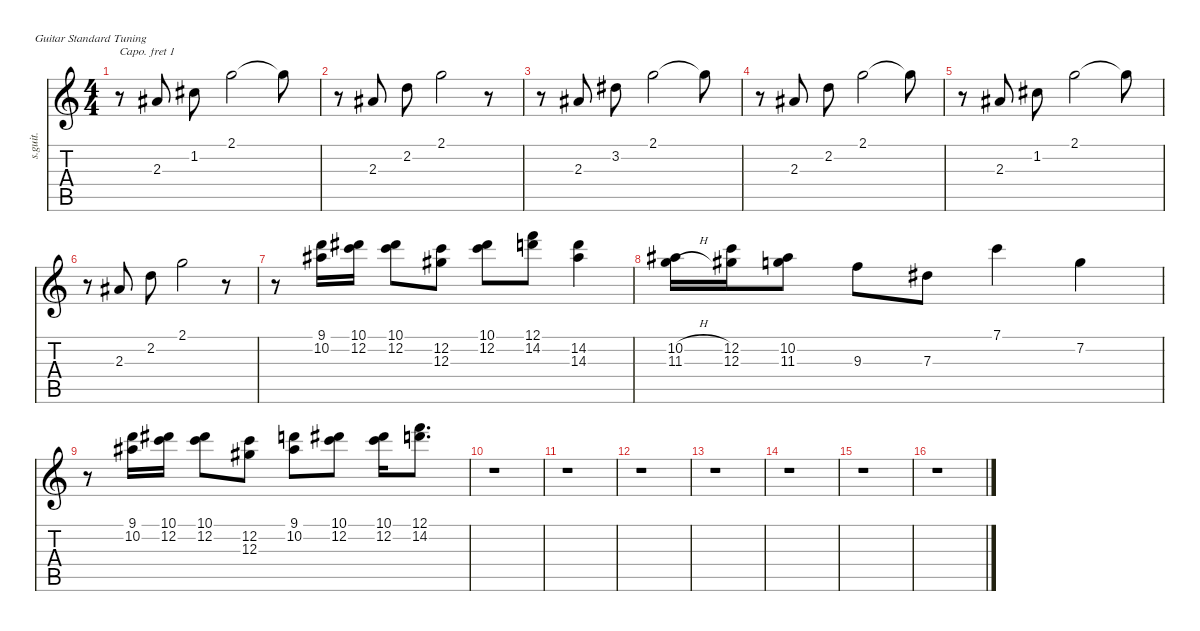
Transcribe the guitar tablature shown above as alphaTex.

\defaultSystemsLayout 4
\hideDynamics
\bracketExtendMode nobrackets
\track ("Clean Guitar" "s.guit.") {instrument electricguitarclean}
\staff {score tabs}
\capo 1
\tuning (E4 B3 G3 D3 A2 E2)
\ts (4 4)
\tempo (100 hide)
\clef g2
\ks c
r.8{dy f} 2.3.8 1.2.8 2.1{acc #}.2 2.1{t}.8 |
r.8 2.3.8 2.2{acc #}.8 2.1{acc #}.2 r.8 |
r.8 2.3.8 3.2.8 2.1{acc #}.2 2.1{t}.8 |
r.8 2.3.8 2.2{acc #}.8 2.1{acc #}.2 2.1{t}.8 |
r.8 2.3.8 1.2.8 2.1{acc #}.2 2.1{t}.8 |
r.8 2.3.8 2.2{acc #}.8 2.1{acc #}.2 r.8 |
r.8 (9.1{acc #} 10.2).16 (10.1 12.2).16 (10.1 12.2).8 (12.2 12.3).8 (10.1 12.2).8 (12.1 14.2{acc #}).8 (14.2{acc #} 14.3).4 |
(10.2{h} 11.3{h acc #}).16 (12.2 12.3).16 (10.2 11.3{acc #}).8 9.3.8 7.3.8 7.1.4 7.2{acc #}.4 |
r.8 (9.1{acc #} 10.2).16 (10.1 12.2).16 (10.1 12.2).8 (12.2 12.3).8 (9.1{acc #} 10.2).8 (10.1 12.2).8 (10.1 12.2).16 (12.1 14.2{acc #}).8{d} |
r.1 |
r.1 |
r.1 |
r.1 |
r.1 |
r.1 |
r.1
